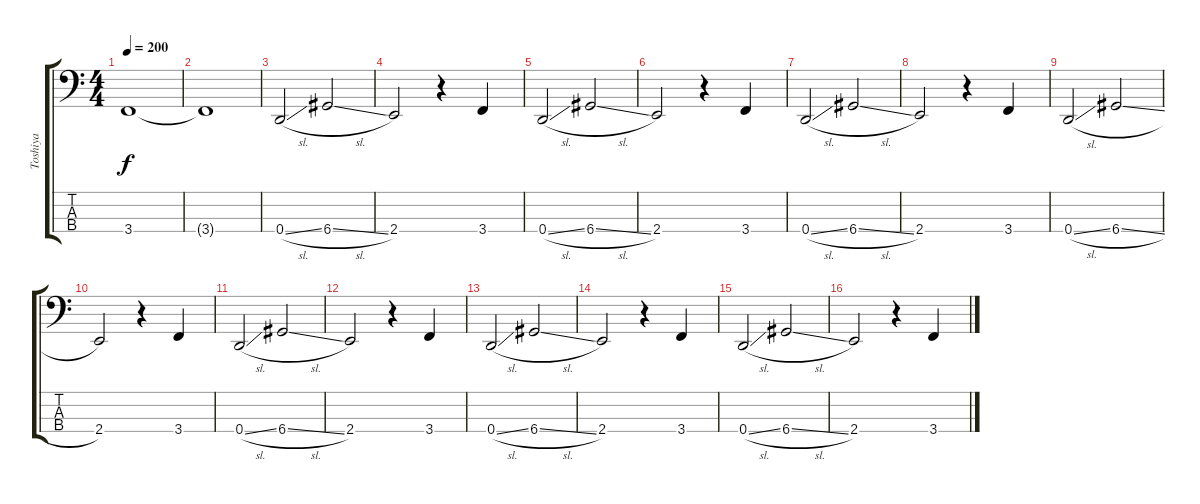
\track ("Toshiya" "Toshiya") {instrument electricbasspick}
\staff {score tabs}
\tuning (G2 D2 A1 D1) {hide}
\ts (4 4)
\tempo 200
\clef f4
\ks c
3.4.1{dy f} |
3.4{t}.1 |
0.4{sl}.2 6.4{sl}.2 |
2.4.2 r.4 3.4.4 |
0.4{sl}.2 6.4{sl}.2 |
2.4.2 r.4 3.4.4 |
0.4{sl}.2 6.4{sl}.2 |
2.4.2 r.4 3.4.4 |
0.4{sl}.2 6.4{sl}.2 |
2.4.2 r.4 3.4.4 |
0.4{sl}.2 6.4{sl}.2 |
2.4.2 r.4 3.4.4 |
0.4{sl}.2 6.4{sl}.2 |
2.4.2 r.4 3.4.4 |
0.4{sl}.2 6.4{sl}.2 |
2.4.2 r.4 3.4.4
